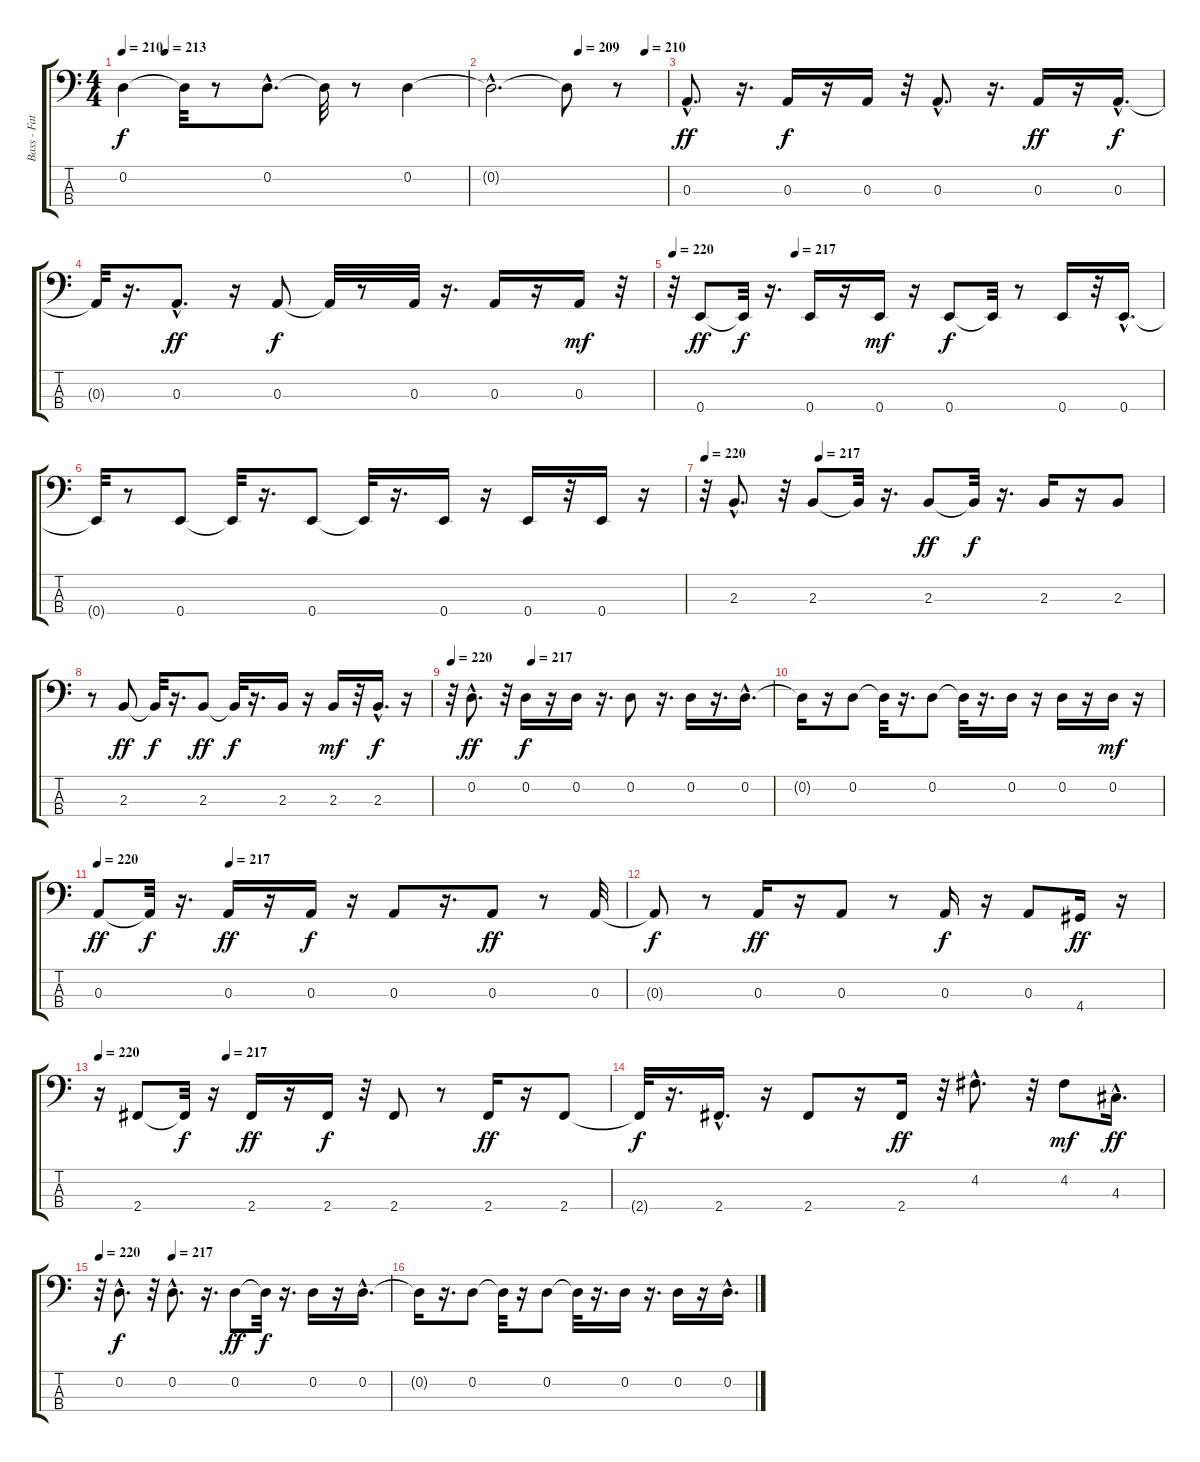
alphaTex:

\track ("Bass - Fat Mike" "Bass - Fat") {instrument electricbasspick}
\staff {score tabs}
\tuning (G2 D2 A1 E1) {hide}
\ts (4 4)
\tempo 210
\tempo (213 0.125)
\clef f4
\ks c
0.2.4{dy f} 0.2{t}.32 r.8 0.2{hac}.8{d} 0.2{t}.32 r.8 0.2.4 |
\tempo (209 0.5)
\tempo (210 0.875)
0.2{hac t}.2{d} 0.2{t}.8 r.8 |
0.3{hac}.8{d dy ff} r.16{d} 0.3.16{dy f} r.16 0.3.16 r.32 0.3{hac}.8{d} r.16{d} 0.3.16{dy ff} r.16 0.3{hac}.16{d dy f} |
0.3{t}.32 r.16{d} 0.3{hac}.8{d dy ff} r.16 0.3.8{dy f} 0.3{t}.32 r.8 0.3.32 r.16{d} 0.3.16 r.16 0.3.16{dy mf} r.32 |
\tempo 220
\tempo (217 0.25)
r.32 0.4.8{dy ff} 0.4{t}.32{dy f} r.16{d} 0.4.16 r.16 0.4.16{dy mf} r.16 0.4.8{dy f} 0.4{t}.32 r.8 0.4.16 r.32 0.4{hac}.16{d} |
0.4{t}.32 r.8 0.4.8 0.4{t}.32 r.16{d} 0.4.8 0.4{t}.32 r.16{d} 0.4.16 r.16 0.4.16 r.32 0.4.16 r.16 |
\tempo 220
\tempo (217 0.25)
r.32 2.3{hac}.8{d} r.32 2.3.8 2.3{t}.32 r.16{d} 2.3.8{dy ff} 2.3{t}.32{dy f} r.16{d} 2.3.16 r.16 2.3.8 |
r.8 2.3.8{dy ff} 2.3{t}.32{dy f} r.16{d} 2.3.8{dy ff} 2.3{t}.32{dy f} r.16{d} 2.3.16 r.16 2.3.16{dy mf} r.32 2.3{hac}.16{d dy f} r.16 |
\tempo 220
\tempo (217 0.25)
r.32 0.2{hac}.8{d dy ff} r.32 0.2.16{dy f} r.16 0.2.16 r.16{d} 0.2.8 r.16{d} 0.2.16 r.16{d} 0.2{hac}.16{d} |
0.2{t}.16 r.16 0.2.8 0.2{t}.32 r.16{d} 0.2.8 0.2{t}.32 r.16{d} 0.2.16 r.16 0.2.16 r.16 0.2.16{dy mf} r.16 |
\tempo 220
\tempo (217 0.25)
0.3.8{dy ff} 0.3{t}.32{dy f} r.16{d} 0.3.16{dy ff} r.16 0.3.16{dy f} r.16 0.3.8 r.16{d} 0.3.8{dy ff} r.8 0.3.32 |
0.3{t}.8{dy f} r.8 0.3.16{dy ff} r.16 0.3.8 r.8 0.3.16{dy f} r.16 0.3.8 4.4.16{dy ff} r.16 |
\tempo 220
\tempo (217 0.25)
r.16 2.4.8 2.4{t}.32{dy f} r.16 2.4.16{dy ff} r.16 2.4.16{dy f} r.32 2.4.8 r.8 2.4.16{dy ff} r.16 2.4.8 |
2.4{t}.32{dy f} r.16{d} 2.4{hac}.16{d} r.16 2.4.8 r.16 2.4.16{dy ff} r.32 4.2{hac}.8{d} r.32 4.2.8{dy mf} 4.3{hac}.16{d dy ff} |
\tempo 220
\tempo (217 0.25)
r.32 0.2{hac}.8{d dy f} r.32 0.2{hac}.8{d} r.16{d} 0.2.8{dy ff} 0.2{t}.32{dy f} r.16{d} 0.2.16 r.16 0.2{hac}.16{d} |
0.2{t}.16 r.16{d} 0.2.8 0.2{t}.32 r.16 0.2.8 0.2{t}.32 r.16{d} 0.2.16 r.16{d} 0.2.16 r.16 0.2{hac}.16{d}
